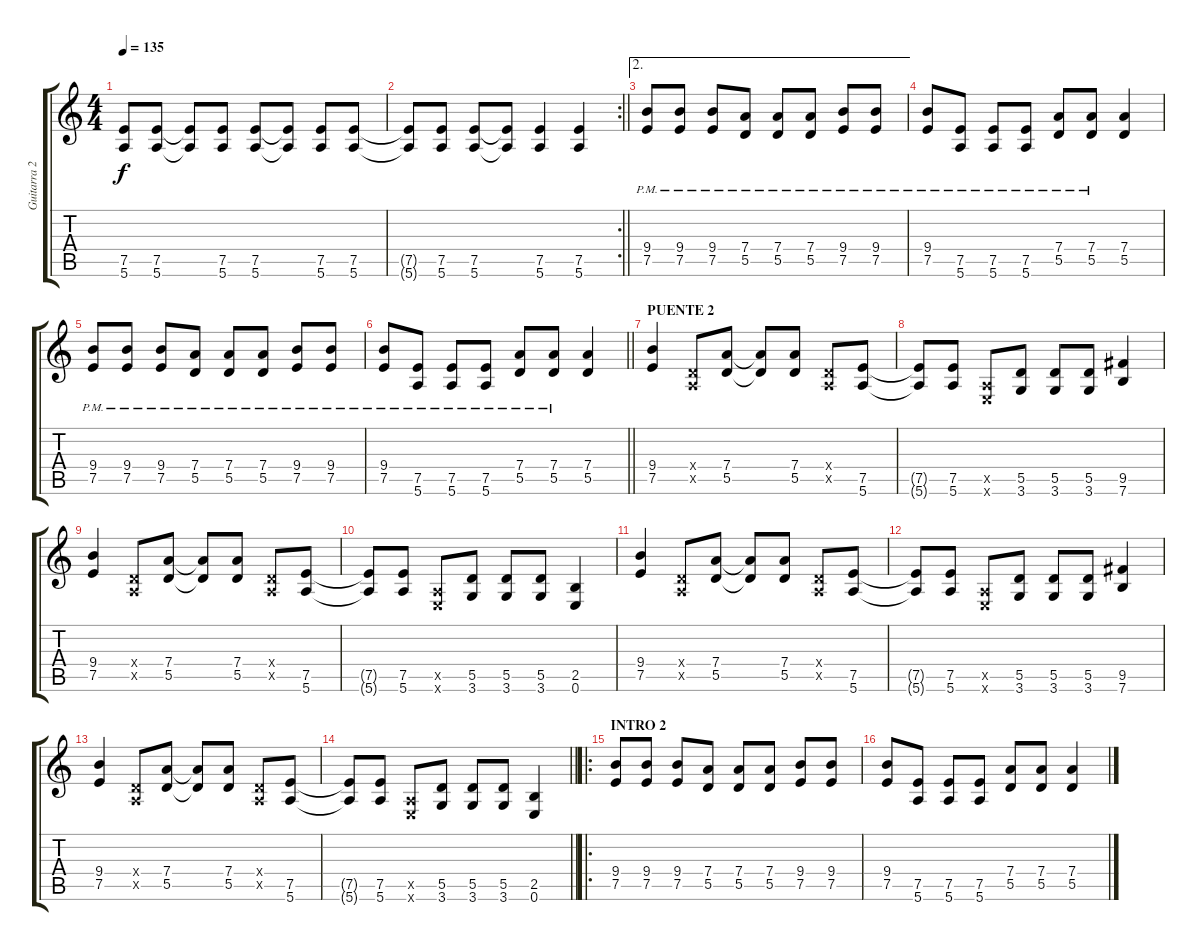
\track ("Guitarra 2" "Guitarra 2") {instrument distortionguitar}
\staff {score tabs}
\tuning (E4 B3 G3 D3 A2 E2) {hide}
\ts (4 4)
\tempo 135
\clef g2
\ks c
(7.5 5.6).8{dy f} (7.5 5.6).8 (7.5{t} 5.6{t}).8 (7.5 5.6).8 (7.5 5.6).8 (7.5{t} 5.6{t}).8 (7.5 5.6).8 (7.5 5.6).8 |
\rc 2
\barLineRight lightlight
(7.5{t} 5.6{t}).8 (7.5 5.6).8 (7.5 5.6).8 (7.5{t} 5.6{t}).8 (7.5 5.6).4 (7.5 5.6).4 |
\ae 2
(9.4{pm} 7.5{pm}).8 (9.4{pm} 7.5{pm}).8 (9.4{pm} 7.5{pm}).8 (7.4{pm} 5.5{pm}).8 (7.4{pm} 5.5{pm}).8 (7.4{pm} 5.5{pm}).8 (9.4{pm} 7.5{pm}).8 (9.4{pm} 7.5{pm}).8 |
(9.4{pm} 7.5{pm}).8 (7.5{pm} 5.6{pm}).8 (7.5{pm} 5.6{pm}).8 (7.5{pm} 5.6{pm}).8 (7.4{pm} 5.5{pm}).8 (7.4{pm} 5.5{pm}).8 (7.4 5.5).4 |
(9.4{pm} 7.5{pm}).8 (9.4{pm} 7.5{pm}).8 (9.4{pm} 7.5{pm}).8 (7.4{pm} 5.5{pm}).8 (7.4{pm} 5.5{pm}).8 (7.4{pm} 5.5{pm}).8 (9.4{pm} 7.5{pm}).8 (9.4{pm} 7.5{pm}).8 |
\barLineRight lightlight
(9.4{pm} 7.5{pm}).8 (7.5{pm} 5.6{pm}).8 (7.5{pm} 5.6{pm}).8 (7.5{pm} 5.6{pm}).8 (7.4{pm} 5.5{pm}).8 (7.4{pm} 5.5{pm}).8 (7.4 5.5).4 |
\section ("" "PUENTE 2")
(9.4 7.5).4 (0.4{x} 0.5{x}).8 (7.4 5.5).8 (7.4{t} 5.5{t}).8 (7.4 5.5).8 (0.4{x} 0.5{x}).8 (7.5 5.6).8 |
(7.5{t} 5.6{t}).8 (7.5 5.6).8 (0.5{x} 0.6{x}).8 (5.5 3.6).8 (5.5 3.6).8 (5.5 3.6).8 (9.5 7.6).4 |
(9.4 7.5).4 (0.4{x} 0.5{x}).8 (7.4 5.5).8 (7.4{t} 5.5{t}).8 (7.4 5.5).8 (0.4{x} 0.5{x}).8 (7.5 5.6).8 |
(7.5{t} 5.6{t}).8 (7.5 5.6).8 (0.5{x} 0.6{x}).8 (5.5 3.6).8 (5.5 3.6).8 (5.5 3.6).8 (2.5 0.6).4 |
(9.4 7.5).4 (0.4{x} 0.5{x}).8 (7.4 5.5).8 (7.4{t} 5.5{t}).8 (7.4 5.5).8 (0.4{x} 0.5{x}).8 (7.5 5.6).8 |
(7.5{t} 5.6{t}).8 (7.5 5.6).8 (0.5{x} 0.6{x}).8 (5.5 3.6).8 (5.5 3.6).8 (5.5 3.6).8 (9.5 7.6).4 |
(9.4 7.5).4 (0.4{x} 0.5{x}).8 (7.4 5.5).8 (7.4{t} 5.5{t}).8 (7.4 5.5).8 (0.4{x} 0.5{x}).8 (7.5 5.6).8 |
\barLineRight lightlight
(7.5{t} 5.6{t}).8 (7.5 5.6).8 (0.5{x} 0.6{x}).8 (5.5 3.6).8 (5.5 3.6).8 (5.5 3.6).8 (2.5 0.6).4 |
\ro
\section ("" "INTRO 2")
(9.4 7.5).8 (9.4 7.5).8 (9.4 7.5).8 (7.4 5.5).8 (7.4 5.5).8 (7.4 5.5).8 (9.4 7.5).8 (9.4 7.5).8 |
(9.4 7.5).8 (7.5 5.6).8 (7.5 5.6).8 (7.5 5.6).8 (7.4 5.5).8 (7.4 5.5).8 (7.4 5.5).4
